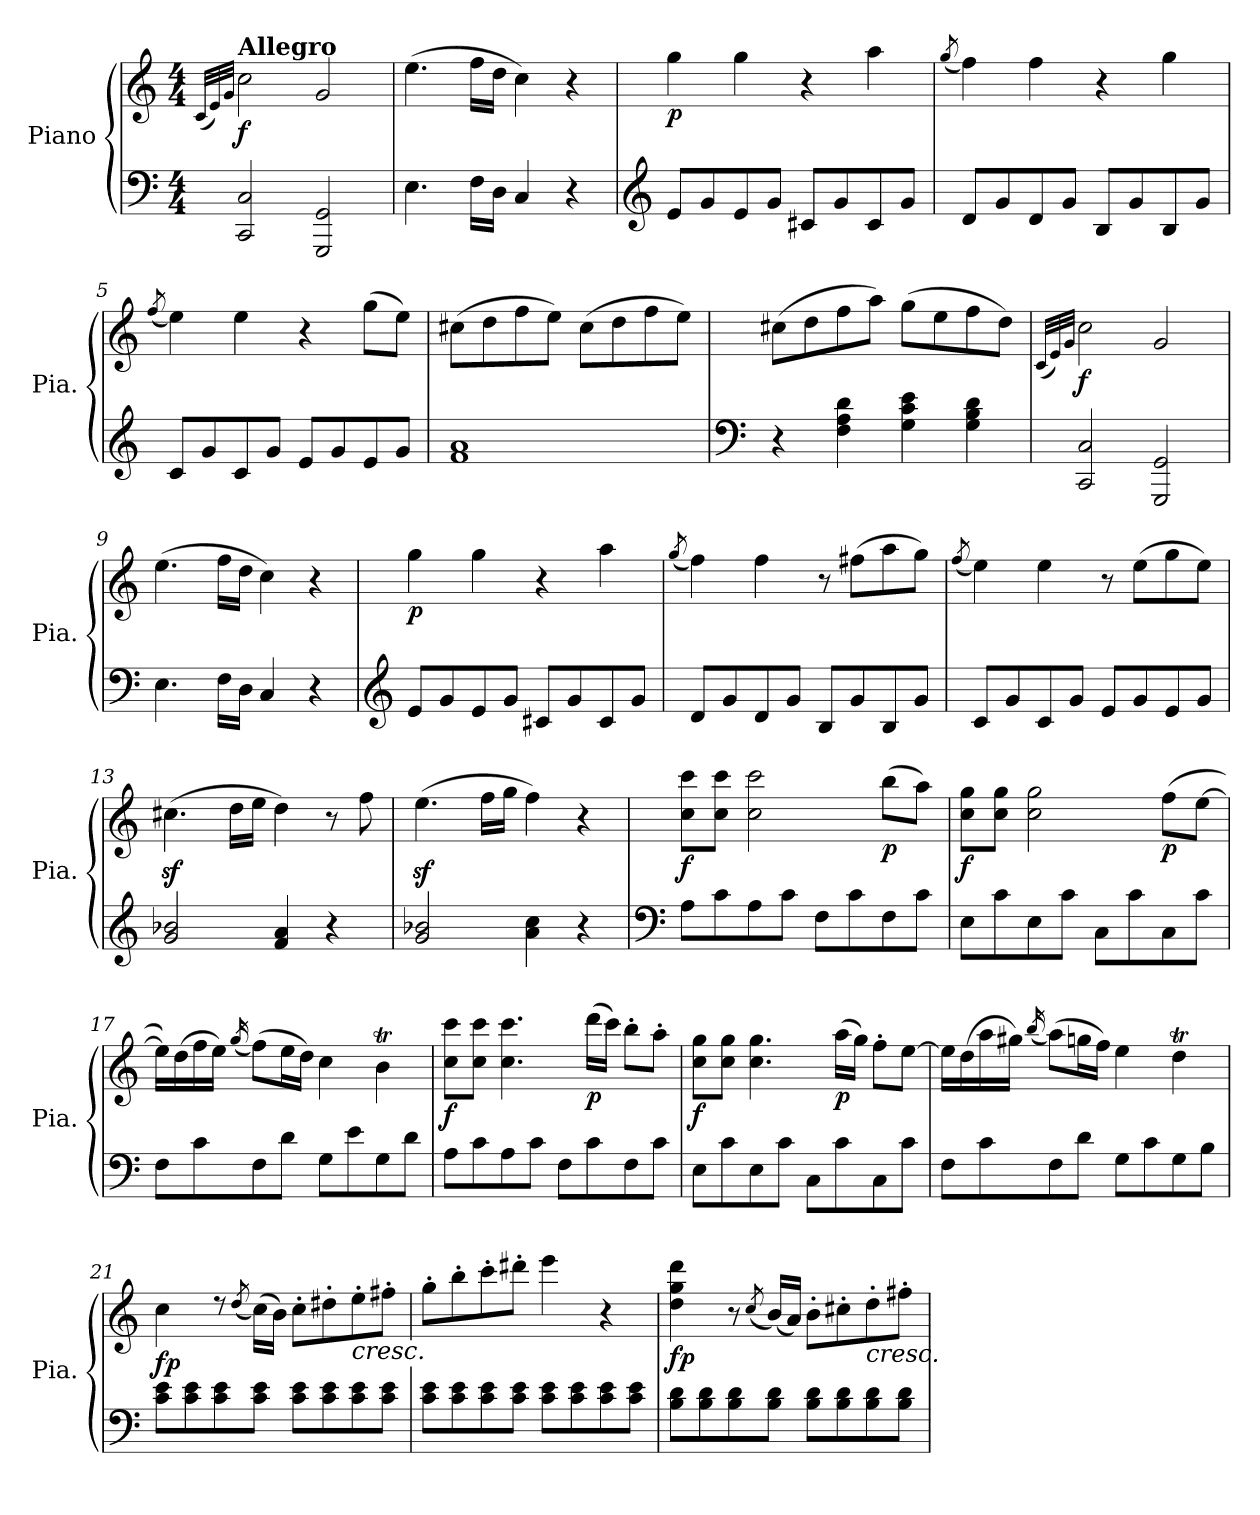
**kern	**kern	**dynam
*part1	*part1	*part1
*staff2	*staff1	*staff1/2
*I"Piano	*	*
*I'Pia.	*	*
*clefF4	*clefG2	*
*k[]	*k[]	*
*M4/4	*M4/4	*
=1	=1	=1
.	(<32qc/LLL	.
.	32qe/)	.
.	32qg/JJJ	.
!	!LO:TX:a:B:t=Allegro	!
!	!	!LO:DY:b
2CC/ 2C/	2cc\	f
2GGG/ 2GG/	2g/	.
=2	=2	=2
4.E\	(>4.ee\	.
16F\LL	16ff\LL	.
16D\JJ	16dd\JJ	.
4C/	4cc\)	.
4r	4r	.
=3	=3	=3
*clefG2	*	*
!	!	!LO:DY:b
8e/L	4gg\	p
8g/	.	.
8e/	4gg\	.
8g/J	.	.
8c#X/L	4r	.
8g/	.	.
8c#/	4aa\	.
8g/J	.	.
=4	=4	=4
.	(<8qgg/	.
8d/L	4ff\)	.
8g/	.	.
8d/	4ff\	.
8g/J	.	.
8B/L	4r	.
8g/	.	.
8B/	4gg\	.
8g/J	.	.
=5	=5	=5
.	(<8qff/	.
8c/L	4ee\)	.
8g/	.	.
8c/	4ee\	.
8g/J	.	.
8e/L	4r	.
8g/	.	.
8e/	(>8gg\L	.
8g/J	8ee\J)	.
!!LO:LB:g=z
=6	=6	=6
1f 1a	(>8cc#X\L	.
.	8dd\	.
.	8ff\	.
.	8ee\J)	.
.	(>8cc#\L	.
.	8dd\	.
.	8ff\	.
.	8ee\J)	.
=7	=7	=7
*clefF4	*	*
4r	(>8cc#X\L	.
.	8dd\	.
4F\ 4A\ 4d\	8ff\	.
.	8aa\J)	.
4G\ 4c\ 4e\	(>8gg\L	.
.	8ee\	.
4G\ 4B\ 4d\	8ff\	.
.	8dd\J)	.
=8	=8	=8
.	(<32qc/LLL	.
.	32qe/)	.
.	32qg/JJJ	.
!	!	!LO:DY:b
2CC/ 2C/	2cc\	f
2GGG/ 2GG/	2g/	.
=9	=9	=9
4.E\	(>4.ee\	.
16F\LL	16ff\LL	.
16D\JJ	16dd\JJ	.
4C/	4cc\)	.
4r	4r	.
=10	=10	=10
*clefG2	*	*
!	!	!LO:DY:b
8e/L	4gg\	p
8g/	.	.
8e/	4gg\	.
8g/J	.	.
8c#X/L	4r	.
8g/	.	.
8c#/	4aa\	.
8g/J	.	.
=11	=11	=11
.	(<8qgg/	.
8d/L	4ff\)	.
8g/	.	.
8d/	4ff\	.
8g/J	.	.
8B/L	8r	.
8g/	(>8ff#X\L	.
8B/	8aa\	.
8g/J	8gg\J)	.
!!LO:LB:g=z
=12	=12	=12
.	(<8qff/	.
8c/L	4ee\)	.
8g/	.	.
8c/	4ee\	.
8g/J	.	.
8e/L	8r	.
8g/	(>8ee\L	.
8e/	8gg\	.
8g/J	8ee\J)	.
=13	=13	=13
2g/ 2b-X/	(>4.cc#Xz<\	.
.	16dd\LL	.
.	16ee\JJ	.
4f/ 4a/	4dd\)	.
4r	8r	.
.	8ff\	.
=14	=14	=14
2g/ 2b-X/	(>4.eez<\	.
.	16ff\LL	.
.	16gg\JJ	.
4a\ 4cc\	4ff\)	.
4r	4r	.
=15	=15	=15
*clefF4	*	*
!	!	!LO:DY:b
8A\L	8cc\ 8ccc\L	f
8c\	8cc\ 8ccc\J	.
8A\	2cc\ 2ccc\	.
8c\J	.	.
8F\L	.	.
8c\	.	.
!	!	!LO:DY:b
8F\	(>8bb\L	p
8c\J	8aa\J)	.
=16	=16	=16
!	!	!LO:DY:b
8E\L	8cc\ 8gg\L	f
8c\	8cc\ 8gg\J	.
8E\	2cc\ 2gg\	.
8c\J	.	.
8C\L	.	.
8c\	.	.
!	!	!LO:DY:b
8C\	(>8ff\L	p
8c\J	[8ee\J	.
!!LO:LB:g=z
=17	=17	=17
8F\L	16ee\LL])	.
.	(>16dd\	.
8c\	16ff\	.
.	16ee\JJ)	.
.	(<16qgg/	.
8F\	(>8ff\L)	.
8d\J	16ee\L	.
.	16dd\JJ)	.
8G\L	4cc\	.
8e\	.	.
8G\	4bt\	.
8d\J	.	.
=18	=18	=18
!	!	!LO:DY:b
8A\L	8cc\ 8ccc\L	f
8c\	8cc\ 8ccc\J	.
8A\	4.cc\ 4.ccc\	.
8c\J	.	.
8F\L	.	.
!	!	!LO:DY:b
8c\	(>16ddd\LL	p
.	16ccc\JJ)	.
8F\	8bb'\L	.
8c\J	8aa'\J	.
=19	=19	=19
!	!	!LO:DY:b
8E\L	8cc\ 8gg\L	f
8c\	8cc\ 8gg\J	.
8E\	4.cc\ 4.gg\	.
8c\J	.	.
8C\L	.	.
!	!	!LO:DY:b
8c\	(>16aa\LL	p
.	16gg\JJ)	.
8C\	8ff'\L	.
8c\J	[8ee\J	.
=20	=20	=20
8F\L	16ee\LL]	.
.	(>16dd\	.
8c\	16aa\	.
.	16gg#X\JJ)	.
.	(<16qbb/	.
8F\	(>8aa\L)	.
8d\J	16ggn\L	.
.	16ff\JJ)	.
8G\L	4ee\	.
8c\	.	.
8G\	4ddT\	.
8B\J	.	.
!!LO:LB:g=z
=21	=21	=21
!	!	!LO:DY:b
8c\ 8e\L	4cc\	fp
8c\ 8e\	.	.
8c\ 8e\	8rdd	.
.	(<8qdd/	.
8c\ 8e\J	(>16cc\LL)	.
.	16b\JJ)	.
8c\ 8e\L	8cc'\L	.
8c\ 8e\	8dd#X'\	.
!	!LO:TX:b:i:t=cresc.	!
8c\ 8e\	8ee'\	.
8c\ 8e\J	8ff#X'\J	.
=22	=22	=22
8c\ 8e\L	8gg'\L	.
8c\ 8e\	8bb'\	.
8c\ 8e\	8ccc'\	.
8c\ 8e\J	8ddd#X'\J	.
8c\ 8e\L	4eee\	.
8c\ 8e\	.	.
8c\ 8e\	4r	.
8c\ 8e\J	.	.
=23	=23	=23
!	!	!LO:DY:b
8B\ 8d\L	4dd\ 4gg\ 4ddd\	fp
8B\ 8d\	.	.
8B\ 8d\	8r	.
.	(<8qcc/	.
8B\ 8d\J	(<16b/LL)	.
.	16a/JJ)	.
8B\ 8d\L	8b'\L	.
8B\ 8d\	8cc#X'\	.
!	!LO:TX:b:i:t=cresc.	!
8B\ 8d\	8dd'\	.
8B\ 8d\J	8ff#X'\J	.
=	=	=
*-	*-	*-
